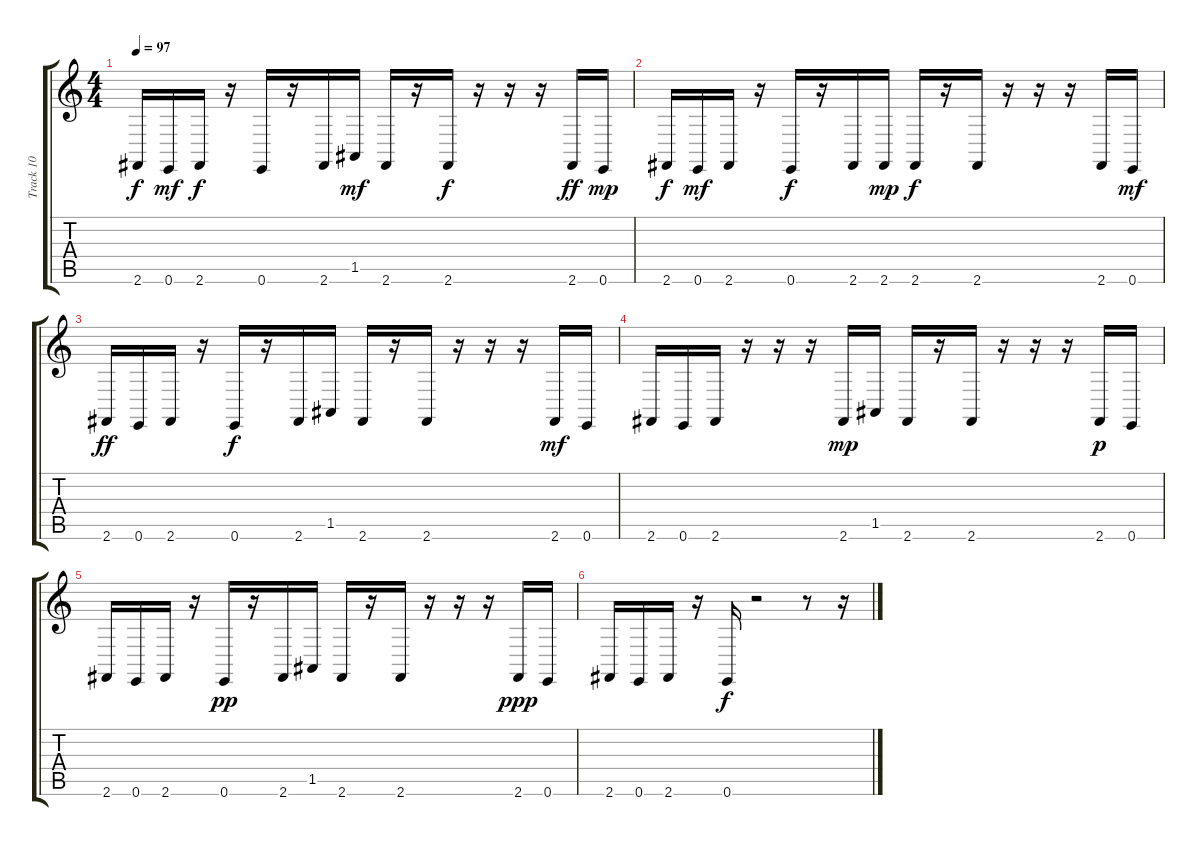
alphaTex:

\track ("Track 10" "Track 10") {instrument honkytonkpiano}
\staff {score tabs}
\tuning (E4 B3 G3 D3 A2 E2) {hide}
\ts (4 4)
\tempo 97
\clef g2
\ks c
2.6.16{dy f} 0.6.16{dy mf} 2.6.16{dy f} r.16 0.6.16 r.16 2.6.16 1.5.16{dy mf} 2.6.16 r.16 2.6.16{dy f} r.16 r.16 r.16 2.6.16{dy ff} 0.6.16{dy mp} |
2.6.16{dy f} 0.6.16{dy mf} 2.6.16 r.16 0.6.16{dy f} r.16 2.6.16 2.6.16{dy mp} 2.6.16{dy f} r.16 2.6.16 r.16 r.16 r.16 2.6.16 0.6.16{dy mf} |
2.6.16{dy ff} 0.6.16 2.6.16 r.16 0.6.16{dy f} r.16 2.6.16 1.5.16 2.6.16 r.16 2.6.16 r.16 r.16 r.16 2.6.16{dy mf} 0.6.16 |
2.6.16 0.6.16 2.6.16 r.16 r.16 r.16 2.6.16{dy mp} 1.5.16 2.6.16 r.16 2.6.16 r.16 r.16 r.16 2.6.16{dy p} 0.6.16 |
2.6.16 0.6.16 2.6.16 r.16 0.6.16{dy pp} r.16 2.6.16 1.5.16 2.6.16 r.16 2.6.16 r.16 r.16 r.16 2.6.16{dy ppp} 0.6.16 |
2.6.16 0.6.16 2.6.16 r.16 0.6.16{dy f} r.2 r.8 r.16
